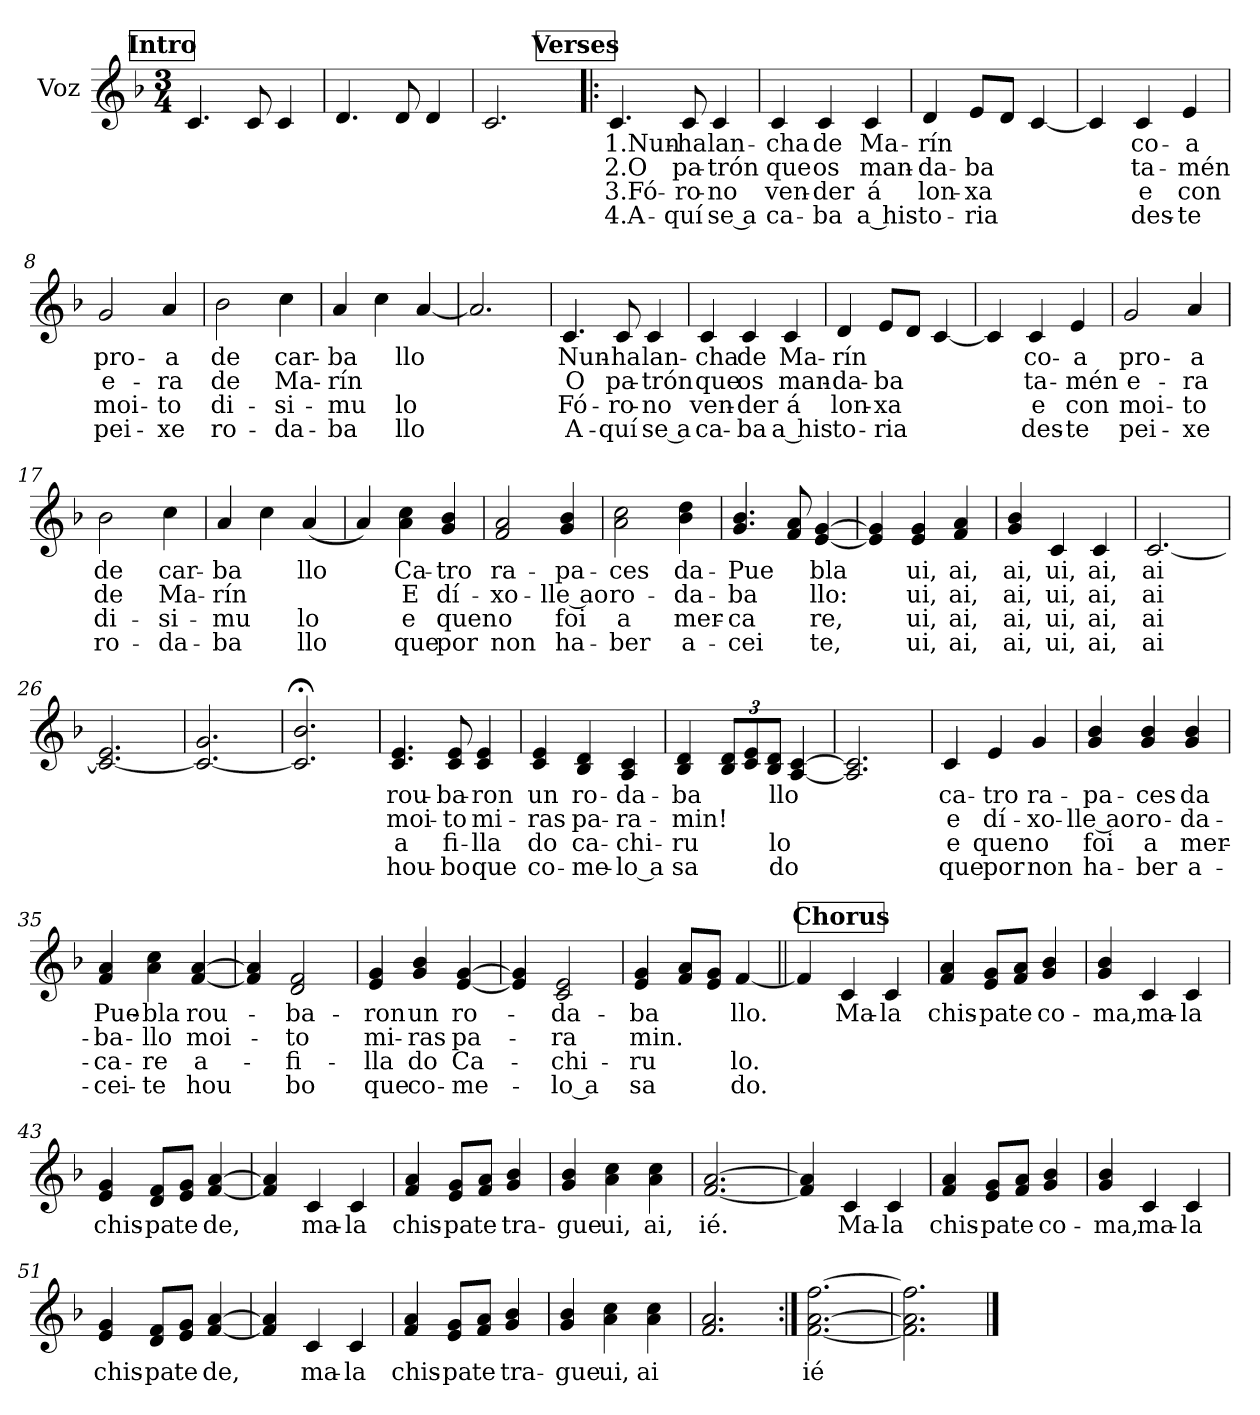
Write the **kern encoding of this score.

**kern	**text	**text	**text	**text
*part1	*part1	*part1	*part1	*part1
*staff1	*staff1	*staff1	*staff1	*staff1
*I"Voz	*	*	*	*
*I'V.	*	*	*	*
*clefG2	*	*	*	*
*k[b-]	*	*	*	*
*M3/4	*	*	*	*
!!LO:REH:place=s1:a:B:fs=14:t=Intro
=1	=1	=1	=1	=1
4.c/	.	.	.	.
8c/	.	.	.	.
4c/	.	.	.	.
=2	=2	=2	=2	=2
4.d/	.	.	.	.
8d/	.	.	.	.
4d/	.	.	.	.
=3	=3	=3	=3	=3
2.c/	.	.	.	.
!!LO:REH:place=s1:a:B:fs=14:t=Verses
=4!|:	=4!|:	=4!|:	=4!|:	=4!|:
!	!LO:LY:b	!LO:LY:b	!LO:LY:b	!LO:LY:b
4.c/	1.Nun-	2.O	3.Fó-	4.A-
!	!LO:LY:b	!LO:LY:b	!LO:LY:b	!LO:LY:b
8c/	-ha	pa-	-ro-	-quí
!	!LO:LY:b	!LO:LY:b	!LO:LY:b	!LO:LY:b
4c/	lan-	-trón	-no	se a
=5	=5	=5	=5	=5
!	!LO:LY:b	!LO:LY:b	!LO:LY:b	!LO:LY:b
4c/	-cha	que	ven-	-ca-
!	!LO:LY:b	!LO:LY:b	!LO:LY:b	!LO:LY:b
4c/	de	os	-der	-ba
!	!LO:LY:b	!LO:LY:b	!LO:LY:b	!LO:LY:b
4c/	Ma-	man-	á	a his
=6	=6	=6	=6	=6
!	!LO:LY:b	!LO:LY:b	!LO:LY:b	!LO:LY:b
4d/	-rín	-da-	lon-	-to-
!	!	!LO:LY:b	!LO:LY:b	!LO:LY:b
8e/L	.	-ba	-xa	-ria
8d/J	.	.	.	.
[4c/	.	.	.	.
=7	=7	=7	=7	=7
4c/]	.	.	.	.
!	!LO:LY:b	!LO:LY:b	!LO:LY:b	!LO:LY:b
4c/	co-	ta-	e	-des-
!	!LO:LY:b	!LO:LY:b	!LO:LY:b	!LO:LY:b
4e/	-a	-mén	con	-te
=8	=8	=8	=8	=8
!	!LO:LY:b	!LO:LY:b	!LO:LY:b	!LO:LY:b
2g/	pro-	e-	moi-	pei-
!	!LO:LY:b	!LO:LY:b	!LO:LY:b	!LO:LY:b
4a/	-a	-ra	-to	-xe
=9	=9	=9	=9	=9
!	!LO:LY:b	!LO:LY:b	!LO:LY:b	!LO:LY:b
2b-\	de	de	di-	ro-
!	!LO:LY:b	!LO:LY:b	!LO:LY:b	!LO:LY:b
4cc\	car-	Ma-	-si-	-da-
=10	=10	=10	=10	=10
!	!LO:LY:b	!LO:LY:b	!LO:LY:b	!LO:LY:b
4a/	-ba	-rín	-mu	-ba
4cc\	.	.	.	.
!	!LO:LY:b	!	!LO:LY:b	!LO:LY:b
[4a/	llo	.	lo	llo
=11	=11	=11	=11	=11
2.a/]	.	.	.	.
!!LO:LB:g=z
=12	=12	=12	=12	=12
!	!LO:LY:b	!LO:LY:b	!LO:LY:b	!LO:LY:b
4.c/	Nun-	O	Fó-	A-
!	!LO:LY:b	!LO:LY:b	!LO:LY:b	!LO:LY:b
8c/	-ha	pa-	-ro-	-quí
!	!LO:LY:b	!LO:LY:b	!LO:LY:b	!LO:LY:b
4c/	lan-	-trón	-no	se a
=13	=13	=13	=13	=13
!	!LO:LY:b	!LO:LY:b	!LO:LY:b	!LO:LY:b
4c/	-cha	que	ven-	-ca-
!	!LO:LY:b	!LO:LY:b	!LO:LY:b	!LO:LY:b
4c/	de	os	-der	-ba
!	!LO:LY:b	!LO:LY:b	!LO:LY:b	!LO:LY:b
4c/	Ma-	man-	á	a his
=14	=14	=14	=14	=14
!	!LO:LY:b	!LO:LY:b	!LO:LY:b	!LO:LY:b
4d/	-rín	-da-	lon-	-to-
!	!	!LO:LY:b	!LO:LY:b	!LO:LY:b
8e/L	.	-ba	-xa	-ria
8d/J	.	.	.	.
[4c/	.	.	.	.
=15	=15	=15	=15	=15
4c/]	.	.	.	.
!	!LO:LY:b	!LO:LY:b	!LO:LY:b	!LO:LY:b
4c/	co-	ta-	e	-des-
!	!LO:LY:b	!LO:LY:b	!LO:LY:b	!LO:LY:b
4e/	-a	-mén	con	-te
=16	=16	=16	=16	=16
!	!LO:LY:b	!LO:LY:b	!LO:LY:b	!LO:LY:b
2g/	pro-	e-	moi-	pei-
!	!LO:LY:b	!LO:LY:b	!LO:LY:b	!LO:LY:b
4a/	-a	-ra	-to	-xe
=17	=17	=17	=17	=17
!	!LO:LY:b	!LO:LY:b	!LO:LY:b	!LO:LY:b
2b-\	de	de	di-	ro-
!	!LO:LY:b	!LO:LY:b	!LO:LY:b	!LO:LY:b
4cc\	car-	Ma-	-si-	-da-
=18	=18	=18	=18	=18
!	!LO:LY:b	!LO:LY:b	!LO:LY:b	!LO:LY:b
4a/	-ba	-rín	-mu	-ba
4cc\	.	.	.	.
!	!LO:LY:b	!	!LO:LY:b	!LO:LY:b
(<4a/	llo	.	lo	llo
=19	=19	=19	=19	=19
4a/)	.	.	.	.
!	!LO:LY:b	!LO:LY:b	!LO:LY:b	!LO:LY:b
4a\ 4cc\	-Ca-	E	e	que
!	!LO:LY:b	!LO:LY:b	!LO:LY:b	!LO:LY:b
4g/ 4b-/	-tro	dí-	quen	por
=20	=20	=20	=20	=20
!	!LO:LY:b	!LO:LY:b	!LO:LY:b	!LO:LY:b
2f/ 2a/	ra-	-xo-	o	non
!	!LO:LY:b	!LO:LY:b	!LO:LY:b	!LO:LY:b
4g/ 4b-/	-pa-	lle ao	foi	ha-
=21	=21	=21	=21	=21
!	!LO:LY:b	!LO:LY:b	!LO:LY:b	!LO:LY:b
2a\ 2cc\	-ces	ro-	a	-ber
!	!LO:LY:b	!LO:LY:b	!LO:LY:b	!LO:LY:b
4b-\ 4dd\	da-	-da-	mer-	a-
!!LO:LB:g=z
=22	=22	=22	=22	=22
!	!LO:LY:b	!LO:LY:b	!LO:LY:b	!LO:LY:b
4.g/ 4.b-/	-Pue	-ba	-ca	-cei
8f/ 8a/	.	.	.	.
!	!LO:LY:b	!LO:LY:b	!LO:LY:b	!LO:LY:b
[4e/ [4g/	bla	llo:	re,	te,
=23	=23	=23	=23	=23
4e/] 4g/]	.	.	.	.
!	!LO:LY:b	!LO:LY:b	!LO:LY:b	!LO:LY:b
4e/ 4g/	ui,	ui,	ui,	ui,
!	!LO:LY:b	!LO:LY:b	!LO:LY:b	!LO:LY:b
4f/ 4a/	ai,	ai,	ai,	ai,
=24	=24	=24	=24	=24
!	!LO:LY:b	!LO:LY:b	!LO:LY:b	!LO:LY:b
4g/ 4b-/	ai,	ai,	ai,	ai,
!	!LO:LY:b	!LO:LY:b	!LO:LY:b	!LO:LY:b
4c/	ui,	ui,	ui,	ui,
!	!LO:LY:b	!LO:LY:b	!LO:LY:b	!LO:LY:b
4c/	ai,	ai,	ai,	ai,
=25	=25	=25	=25	=25
!	!LO:LY:b	!LO:LY:b	!LO:LY:b	!LO:LY:b
[2.c/	ai	ai	ai	ai
=26	=26	=26	=26	=26
2.c/_ 2.e/	.	.	.	.
=27	=27	=27	=27	=27
2.c/_ 2.g/	.	.	.	.
=28	=28	=28	=28	=28
2.c/];< 2.b-/;<	.	.	.	.
=29	=29	=29	=29	=29
!	!LO:LY:b	!LO:LY:b	!LO:LY:b	!LO:LY:b
4.c/ 4.e/	rou-	moi-	a	hou-
!	!LO:LY:b	!LO:LY:b	!LO:LY:b	!LO:LY:b
8c/ 8e/	-ba-	-to	fi-	-bo
!	!LO:LY:b	!LO:LY:b	!LO:LY:b	!LO:LY:b
4c/ 4e/	-ron	mi-	-lla	que
=30	=30	=30	=30	=30
!	!LO:LY:b	!LO:LY:b	!LO:LY:b	!LO:LY:b
4c/ 4e/	un	-ras	do	co-
!	!LO:LY:b	!LO:LY:b	!LO:LY:b	!LO:LY:b
4B-/ 4d/	ro-	pa-	ca-	-me-
!	!LO:LY:b	!LO:LY:b	!LO:LY:b	!LO:LY:b
4A/ 4c/	-da-	-ra-	-chi-	lo a
=31	=31	=31	=31	=31
!	!LO:LY:b	!LO:LY:b	!LO:LY:b	!LO:LY:b
4B-/ 4d/	-ba	-min!	-ru	-sa
*Xbrackettup	*	*	*	*
12B-/ 12d/L	.	.	.	.
12c/ 12e/	.	.	.	.
12B-/ 12d/J	.	.	.	.
!	!LO:LY:b	!	!LO:LY:b	!LO:LY:b
[4A/ [4c/	llo	.	lo	do
=32	=32	=32	=32	=32
2.A/] 2.c/]	.	.	.	.
=33	=33	=33	=33	=33
!	!LO:LY:b	!LO:LY:b	!LO:LY:b	!LO:LY:b
4c/	ca-	e	e	que
!	!LO:LY:b	!LO:LY:b	!LO:LY:b	!LO:LY:b
4e/	-tro	dí-	quen	por
!	!LO:LY:b	!LO:LY:b	!LO:LY:b	!LO:LY:b
4g/	ra-	-xo-	o	non
!!LO:LB:g=z
=34	=34	=34	=34	=34
!	!LO:LY:b	!LO:LY:b	!LO:LY:b	!LO:LY:b
4g/ 4b-/	-pa-	lle ao	foi	ha-
!	!LO:LY:b	!LO:LY:b	!LO:LY:b	!LO:LY:b
4g/ 4b-/	-ces	ro-	a	-ber
!	!LO:LY:b	!LO:LY:b	!LO:LY:b	!LO:LY:b
4g/ 4b-/	da	-da-	mer-	a-
=35	=35	=35	=35	=35
!	!LO:LY:b	!LO:LY:b	!LO:LY:b	!LO:LY:b
4f/ 4a/	Pue-	-ba-	-ca-	-cei-
!	!LO:LY:b	!LO:LY:b	!LO:LY:b	!LO:LY:b
4a\ 4cc\	-bla	-llo	re	te
!	!LO:LY:b	!LO:LY:b	!LO:LY:b	!LO:LY:b
[4f/ [4a/	rou-	moi-	a-	hou
=36	=36	=36	=36	=36
4f/] 4a/]	.	.	.	.
!	!LO:LY:b	!LO:LY:b	!LO:LY:b	!LO:LY:b
2d/ 2f/	-ba-	to	-fi-	bo
=37	=37	=37	=37	=37
!	!LO:LY:b	!LO:LY:b	!LO:LY:b	!LO:LY:b
4e/ 4g/	-ron	mi-	-lla	que
!	!LO:LY:b	!LO:LY:b	!LO:LY:b	!LO:LY:b
4g/ 4b-/	un	-ras	do	co-
!	!LO:LY:b	!LO:LY:b	!LO:LY:b	!LO:LY:b
[4e/ [4g/	ro-	-pa-	Ca-	-me-
=38	=38	=38	=38	=38
4e/] 4g/]	.	.	.	.
!	!LO:LY:b	!LO:LY:b	!LO:LY:b	!LO:LY:b
2c/ 2e/	-da-	ra	chi-	lo a
=39	=39	=39	=39	=39
!	!LO:LY:b	!LO:LY:b	!LO:LY:b	!LO:LY:b
4e/ 4g/	-ba	min.	-ru	-sa
8f/ 8a/L	.	.	.	.
8e/ 8g/J	.	.	.	.
!	!LO:LY:b	!	!LO:LY:b	!LO:LY:b
[4f/	llo.	.	lo.	do.
!!LO:REH:place=s1:a:B:fs=14:t=Chorus:qo=1
=40||	=40||	=40||	=40||	=40||
4f/]	.	.	.	.
!	!LO:LY:b	!	!	!
4c/	Ma-	.	.	.
!	!LO:LY:b	!	!	!
4c/	-la	.	.	.
=41	=41	=41	=41	=41
!	!LO:LY:b	!	!	!
4f/ 4a/	chis-	.	.	.
!	!LO:LY:b	!	!	!
8e/ 8g/L	-pa	.	.	.
!	!LO:LY:b	!	!	!
8f/ 8a/J	te	.	.	.
!	!LO:LY:b	!	!	!
4g/ 4b-/	co-	.	.	.
=42	=42	=42	=42	=42
!	!LO:LY:b	!	!	!
4g/ 4b-/	-ma,	.	.	.
!	!LO:LY:b	!	!	!
4c/	ma-	.	.	.
!	!LO:LY:b	!	!	!
4c/	-la	.	.	.
=43	=43	=43	=43	=43
!	!LO:LY:b	!	!	!
4e/ 4g/	chis-	.	.	.
!	!LO:LY:b	!	!	!
8d/ 8f/L	-pa	.	.	.
!	!LO:LY:b	!	!	!
8e/ 8g/J	te	.	.	.
!	!LO:LY:b	!	!	!
[4f/ [4a/	de,	.	.	.
!!LO:LB:g=z
=44	=44	=44	=44	=44
4f/] 4a/]	.	.	.	.
!	!LO:LY:b	!	!	!
4c/	ma-	.	.	.
!	!LO:LY:b	!	!	!
4c/	-la	.	.	.
=45	=45	=45	=45	=45
!	!LO:LY:b	!	!	!
4f/ 4a/	chis-	.	.	.
!	!LO:LY:b	!	!	!
8e/ 8g/L	-pa	.	.	.
!	!LO:LY:b	!	!	!
8f/ 8a/J	te	.	.	.
!	!LO:LY:b	!	!	!
4g/ 4b-/	tra-	.	.	.
=46	=46	=46	=46	=46
!	!LO:LY:b	!	!	!
4g/ 4b-/	-gue	.	.	.
!	!LO:LY:b	!	!	!
4a\ 4cc\	ui,	.	.	.
!	!LO:LY:b	!	!	!
4a\ 4cc\	ai,	.	.	.
=47	=47	=47	=47	=47
!	!LO:LY:b	!	!	!
[2.f/ [2.a/	ié.	.	.	.
=48	=48	=48	=48	=48
4f/] 4a/]	.	.	.	.
!	!LO:LY:b	!	!	!
4c/	Ma-	.	.	.
!	!LO:LY:b	!	!	!
4c/	-la	.	.	.
=49	=49	=49	=49	=49
!	!LO:LY:b	!	!	!
4f/ 4a/	chis-	.	.	.
!	!LO:LY:b	!	!	!
8e/ 8g/L	-pa	.	.	.
!	!LO:LY:b	!	!	!
8f/ 8a/J	te	.	.	.
!	!LO:LY:b	!	!	!
4g/ 4b-/	co-	.	.	.
=50	=50	=50	=50	=50
!	!LO:LY:b	!	!	!
4g/ 4b-/	-ma,	.	.	.
!	!LO:LY:b	!	!	!
4c/	ma-	.	.	.
!	!LO:LY:b	!	!	!
4c/	-la	.	.	.
=51	=51	=51	=51	=51
!	!LO:LY:b	!	!	!
4e/ 4g/	chis-	.	.	.
!	!LO:LY:b	!	!	!
8d/ 8f/L	-pa	.	.	.
!	!LO:LY:b	!	!	!
8e/ 8g/J	te	.	.	.
!	!LO:LY:b	!	!	!
[4f/ [4a/	de,	.	.	.
=52	=52	=52	=52	=52
4f/] 4a/]	.	.	.	.
!	!LO:LY:b	!	!	!
4c/	ma-	.	.	.
!	!LO:LY:b	!	!	!
4c/	-la	.	.	.
=53	=53	=53	=53	=53
!	!LO:LY:b	!	!	!
4f/ 4a/	chis-	.	.	.
!	!LO:LY:b	!	!	!
8e/ 8g/L	-pa	.	.	.
!	!LO:LY:b	!	!	!
8f/ 8a/J	te	.	.	.
!	!LO:LY:b	!	!	!
4g/ 4b-/	tra-	.	.	.
!!LO:LB:g=z
=54	=54	=54	=54	=54
!	!LO:LY:b	!	!	!
4g/ 4b-/	-gue	.	.	.
!	!LO:LY:b	!	!	!
4a\ 4cc\	ui,	.	.	.
!	!LO:LY:b	!	!	!
4a\ 4cc\	ai	.	.	.
=55	=55	=55	=55	=55
2.f/ 2.a/	.	.	.	.
=56:|!	=56:|!	=56:|!	=56:|!	=56:|!
!	!LO:LY:b	!	!	!
[2.f\ [2.a\ [2.ff\	ié	.	.	.
=57	=57	=57	=57	=57
2.f\] 2.a\] 2.ff\]	.	.	.	.
==	==	==	==	==
*-	*-	*-	*-	*-
